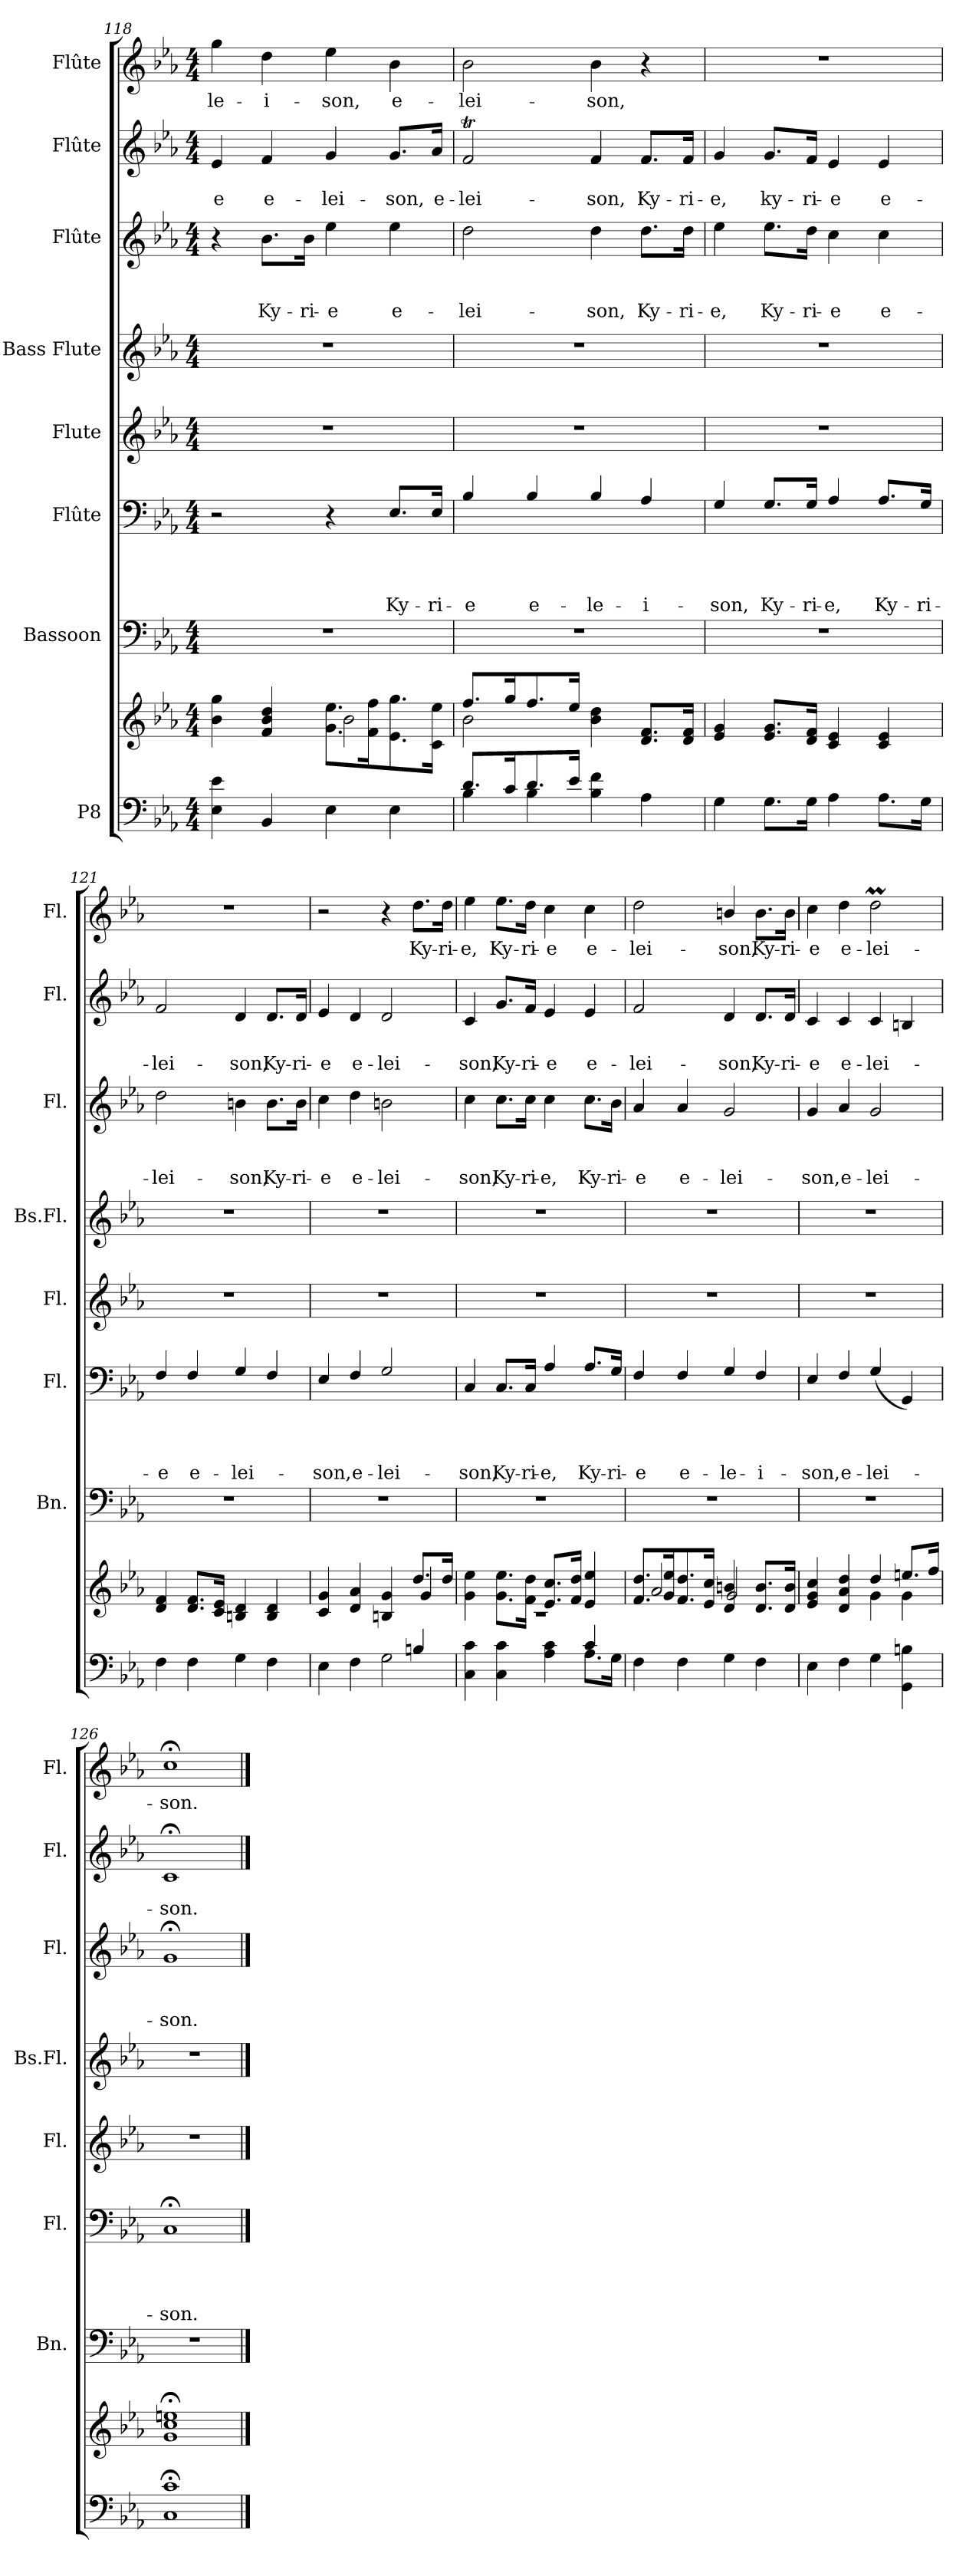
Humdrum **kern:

**kern	**kern	**kern	**kern	**text	**text	**text	**text	**kern	**kern	**kern	**text	**text	**text	**kern	**text	**text	**kern	**text
*part8	*part8	*part7	*part6	*part6	*part6	*part6	*part6	*part5	*part4	*part3	*part3	*part3	*part3	*part2	*part2	*part2	*part1	*part1
*staff9	*staff8	*staff7	*staff6	*staff6	*staff6	*staff6	*staff6	*staff5	*staff4	*staff3	*staff3	*staff3	*staff3	*staff2	*staff2	*staff2	*staff1	*staff1
*I"P8	*	*I"Bassoon	*I"Flûte	*	*	*	*	*I"Flute	*I"Bass Flute	*I"Flûte	*	*	*	*I"Flûte	*	*	*I"Flûte	*
*	*	*I'Bn.	*I'Fl.	*	*	*	*	*I'Fl.	*I'Bs.Fl.	*I'Fl.	*	*	*	*I'Fl.	*	*	*I'Fl.	*
!!LO:PB:g=z
*clefF4	*clefG2	*clefF4	*clefF4	*	*	*	*	*clefG2	*clefG2	*clefG2	*	*	*	*clefG2	*	*	*clefG2	*
*	*	*	*	*	*	*	*	*ITrd7c12	*ITrd7c12	*ITrd7c12	*	*	*	*	*	*	*	*
*k[b-e-a-]	*k[b-e-a-]	*k[b-e-a-]	*k[b-e-a-]	*	*	*	*	*k[b-e-a-]	*k[b-e-a-]	*k[b-e-a-]	*	*	*	*k[b-e-a-]	*	*	*k[b-e-a-]	*
*E-:	*E-:	*E-:	*E-:	*	*	*	*	*E-:	*E-:	*E-:	*	*	*	*E-:	*	*	*E-:	*
*M4/4	*M4/4	*M4/4	*M4/4	*	*	*	*	*M4/4	*M4/4	*M4/4	*	*	*	*M4/4	*	*	*M4/4	*
=118	=118	=118	=118	=118	=118	=118	=118	=118	=118	=118	=118	=118	=118	=118	=118	=118	=118	=118
*^	*^	*	*	*	*	*	*	*	*	*	*	*	*	*	*	*	*	*
!	!	!	!	!	!	!	!	!	!	!	!	!	!	!	!	!	!	!LO:LY:b	!	!LO:LY:b
4E-\ 4e-\	1ryy	4b-\ 4gg\	2ryy	1r	2r	.	.	.	.	1r	1r	4r	.	.	.	4e-/	.	-e	4gg\	-le-
!	!	!	!	!	!	!	!	!	!	!	!	!	!	!	!LO:LY:b	!	!	!LO:LY:b	!	!LO:LY:b
4BB-/	.	4f/ 4b-/ 4dd/	.	.	.	.	.	.	.	.	.	8.B-\L	.	.	Ky-	4f/	.	e-	4dd\	-i-
!	!	!	!	!	!	!	!	!	!	!	!	!	!	!	!LO:LY:b	!	!	!	!	!
.	.	.	.	.	.	.	.	.	.	.	.	16B-\Jk	.	.	-ri-	.	.	.	.	.
!	!	!	!	!	!	!	!	!	!	!	!	!	!	!	!LO:LY:b	!	!	!LO:LY:b	!	!LO:LY:b
4E-\	.	8.g\ 8.ee-\L	2b-\	.	4r	.	.	.	.	.	.	4e-\	.	.	-e	4g/	.	-lei-	4ee-\	-son,
.	.	16f\ 16ff\k	.	.	.	.	.	.	.	.	.	.	.	.	.	.	.	.	.	.
!	!	!	!	!	!	!	!	!	!LO:LY:b	!	!	!	!	!	!LO:LY:b	!	!	!LO:LY:b	!	!LO:LY:b
4E-\	.	8.e-\ 8.gg\	.	.	8.E-/L	.	.	.	Ky-	.	.	4e-\	.	.	e-	8.g/L	.	-son,	4b-\	e-
!	!	!	!	!	!	!	!	!	!LO:LY:b	!	!	!	!	!	!	!	!	!LO:LY:b	!	!
.	.	16c\ 16ee-\Jk	.	.	16E-/Jk	.	.	.	-ri-	.	.	.	.	.	.	16a-/Jk	.	e-	.	.
=119	=119	=119	=119	=119	=119	=119	=119	=119	=119	=119	=119	=119	=119	=119	=119	=119	=119	=119	=119	=119
!	!	!	!	!	!	!	!	!	!LO:LY:b	!	!	!	!	!	!LO:LY:b	!	!	!LO:LY:b	!	!LO:LY:b
8.d/L	4B-\	8.ff/L	2b-\	1r	4B-/	.	.	.	-e	1r	1r	2d\	.	.	-lei-	2fT/	.	-lei-	2b-\	-lei-
16c/k	.	16gg/k	.	.	.	.	.	.	.	.	.	.	.	.	.	.	.	.	.	.
!	!	!	!	!	!	!	!	!	!LO:LY:b	!	!	!	!	!	!	!	!	!	!	!
8.d/	4B-\	8.ff/	.	.	4B-/	.	.	.	e-	.	.	.	.	.	.	.	.	.	.	.
16e-/Jk	.	16ee-/Jk	.	.	.	.	.	.	.	.	.	.	.	.	.	.	.	.	.	.
!	!	!	!	!	!	!	!	!	!LO:LY:b	!	!	!	!	!	!LO:LY:b	!	!	!LO:LY:b	!	!LO:LY:b
4B-\ 4f\	2ryy	4ryy	4b-\ 4dd\	.	4B-/	.	.	.	-le-	.	.	4d\	.	.	-son,	4f/	.	-son,	4b-\	-son,
!	!	!	!	!	!	!	!	!	!LO:LY:b	!	!	!	!	!	!LO:LY:b	!	!	!LO:LY:b	!	!
4A-\	.	8.d/ 8.f/L	4ryy	.	4A-/	.	.	.	-i-	.	.	8.d\L	.	.	Ky-	8.f/L	.	Ky-	4r	.
!	!	!	!	!	!	!	!	!	!	!	!	!	!	!	!LO:LY:b	!	!	!LO:LY:b	!	!
.	.	16d/ 16f/Jk	.	.	.	.	.	.	.	.	.	16d\Jk	.	.	-ri-	16f/Jk	.	-ri-	.	.
=120	=120	=120	=120	=120	=120	=120	=120	=120	=120	=120	=120	=120	=120	=120	=120	=120	=120	=120	=120	=120
!	!	!	!	!	!	!	!	!	!LO:LY:b	!	!	!	!	!	!LO:LY:b	!	!	!LO:LY:b	!	!
4G\	1ryy	4e-/ 4g/	1ryy	1r	4G/	.	.	.	-son,	1r	1r	4e-\	.	.	-e,	4g/	.	-e,	1r	.
!	!	!	!	!	!	!	!	!	!LO:LY:b	!	!	!	!	!	!LO:LY:b	!	!	!LO:LY:b	!	!
8.G\L	.	8.e-/ 8.g/L	.	.	8.G/L	.	.	.	Ky-	.	.	8.e-\L	.	.	Ky-	8.g/L	.	ky-	.	.
!	!	!	!	!	!	!	!	!	!LO:LY:b	!	!	!	!	!	!LO:LY:b	!	!	!LO:LY:b	!	!
16G\Jk	.	16d/ 16f/Jk	.	.	16G/Jk	.	.	.	-ri-	.	.	16d\Jk	.	.	-ri-	16f/Jk	.	-ri-	.	.
!	!	!	!	!	!	!	!	!	!LO:LY:b	!	!	!	!	!	!LO:LY:b	!	!	!LO:LY:b	!	!
4A-\	.	4c/ 4e-/	.	.	4A-/	.	.	.	-e,	.	.	4c\	.	.	-e	4e-/	.	-e	.	.
!	!	!	!	!	!	!	!	!	!LO:LY:b	!	!	!	!	!	!LO:LY:b	!	!	!LO:LY:b	!	!
8.A-\L	.	4c/ 4e-/	.	.	8.A-/L	.	.	.	Ky-	.	.	4c\	.	.	e-	4e-/	.	e-	.	.
!	!	!	!	!	!	!	!	!	!LO:LY:b	!	!	!	!	!	!	!	!	!	!	!
16G\Jk	.	.	.	.	16G/Jk	.	.	.	-ri-	.	.	.	.	.	.	.	.	.	.	.
=121	=121	=121	=121	=121	=121	=121	=121	=121	=121	=121	=121	=121	=121	=121	=121	=121	=121	=121	=121	=121
!	!	!	!	!	!	!	!	!	!LO:LY:b	!	!	!	!	!	!LO:LY:b	!	!	!LO:LY:b	!	!
4F\	1ryy	4d/ 4f/	1ryy	1r	4F/	.	.	.	-e	1r	1r	2d\	.	.	-lei-	2f/	.	-lei-	1r	.
!	!	!	!	!	!	!	!	!	!LO:LY:b	!	!	!	!	!	!	!	!	!	!	!
4F\	.	8.d/ 8.f/L	.	.	4F/	.	.	.	e-	.	.	.	.	.	.	.	.	.	.	.
.	.	16c/ 16e-/Jk	.	.	.	.	.	.	.	.	.	.	.	.	.	.	.	.	.	.
!	!	!	!	!	!	!	!	!	!LO:LY:b	!	!	!	!	!	!LO:LY:b	!	!	!LO:LY:b	!	!
4G\	.	4Bn/ 4d/	.	.	4G/	.	.	.	-lei-	.	.	4Bn\	.	.	-son,	4d/	.	-son,	.	.
!	!	!	!	!	!	!	!	!	!	!	!	!	!	!	!LO:LY:b	!	!	!LO:LY:b	!	!
4F\	.	4B/ 4d/	.	.	4F/	.	.	.	.	.	.	8.B\L	.	.	Ky-	8.d/L	.	Ky-	.	.
!	!	!	!	!	!	!	!	!	!	!	!	!	!	!	!LO:LY:b	!	!	!LO:LY:b	!	!
.	.	.	.	.	.	.	.	.	.	.	.	16B\Jk	.	.	-ri-	16d/Jk	.	-ri-	.	.
=122	=122	=122	=122	=122	=122	=122	=122	=122	=122	=122	=122	=122	=122	=122	=122	=122	=122	=122	=122	=122
!	!	!	!	!	!	!	!	!	!LO:LY:b	!	!	!	!	!	!LO:LY:b	!	!	!LO:LY:b	!	!
4E-\	2.ryy	4c/ 4g/	2.ryy	1r	4E-/	.	.	.	-son,	1r	1r	4c\	.	.	-e	4e-/	.	-e	2r	.
!	!	!	!	!	!	!	!	!	!LO:LY:b	!	!	!	!	!	!LO:LY:b	!	!	!LO:LY:b	!	!
4F\	.	4d/ 4a-/	.	.	4F/	.	.	.	e-	.	.	4d\	.	.	e-	4d/	.	e-	.	.
!	!	!	!	!	!	!	!	!	!LO:LY:b	!	!	!	!	!	!LO:LY:b	!	!	!LO:LY:b	!	!
2G\	.	4Bn/ 4g/	.	.	2G/	.	.	.	-lei-	.	.	2Bn\	.	.	-lei-	2d/	.	-lei-	4r	.
!	!	!	!	!	!	!	!	!	!	!	!	!	!	!	!	!	!	!	!	!LO:LY:b
.	4Bn/	8.dd/L	4g/	.	.	.	.	.	.	.	.	.	.	.	.	.	.	.	8.dd\L	Ky-
!	!	!	!	!	!	!	!	!	!	!	!	!	!	!	!	!	!	!	!	!LO:LY:b
.	.	16dd/Jk	.	.	.	.	.	.	.	.	.	.	.	.	.	.	.	.	16dd\Jk	-ri-
!!LO:PB:g=z
=123	=123	=123	=123	=123	=123	=123	=123	=123	=123	=123	=123	=123	=123	=123	=123	=123	=123	=123	=123	=123
!	!	!	!	!	!	!	!	!	!LO:LY:b	!	!	!	!	!	!LO:LY:b	!	!	!LO:LY:b	!	!LO:LY:b
4C\ 4c\	2.ryy	4g\ 4ee-\	1rc	1r	4C/	.	.	.	-son,	1r	1r	4c\	.	.	-son,	4c/	.	-son,	4ee-\	-e,
!	!	!	!	!	!	!	!	!	!LO:LY:b	!	!	!	!	!	!LO:LY:b	!	!	!LO:LY:b	!	!LO:LY:b
4C\ 4c\	.	8.g\ 8.ee-\L	.	.	8.C/L	.	.	.	Ky-	.	.	8.c\L	.	.	Ky-	8.g/L	.	Ky-	8.ee-\L	Ky-
!	!	!	!	!	!	!	!	!	!LO:LY:b	!	!	!	!	!	!LO:LY:b	!	!	!LO:LY:b	!	!LO:LY:b
.	.	16f\ 16dd\Jk	.	.	16C/Jk	.	.	.	-ri-	.	.	16c\Jk	.	.	-ri-	16f/Jk	.	-ri-	16dd\Jk	-ri-
!	!	!	!	!	!	!	!	!	!LO:LY:b	!	!	!	!	!	!LO:LY:b	!	!	!LO:LY:b	!	!LO:LY:b
4A-\ 4c\	.	8.e-/ 8.cc/L	.	.	4A-/	.	.	.	-e,	.	.	4c\	.	.	-e,	4e-/	.	-e	4cc\	-e
.	.	16f/ 16dd/Jk	.	.	.	.	.	.	.	.	.	.	.	.	.	.	.	.	.	.
!	!	!	!	!	!	!	!	!	!LO:LY:b	!	!	!	!	!	!LO:LY:b	!	!	!LO:LY:b	!	!LO:LY:b
8.A-\L	4c/	4e-/ 4ee-/	.	.	8.A-/L	.	.	.	Ky-	.	.	8.c\L	.	.	Ky-	4e-/	.	e-	4cc\	e-
!	!	!	!	!	!	!	!	!	!LO:LY:b	!	!	!	!	!	!LO:LY:b	!	!	!	!	!
16G\Jk	.	.	.	.	16G/Jk	.	.	.	-ri-	.	.	16B-\Jk	.	.	-ri-	.	.	.	.	.
=124	=124	=124	=124	=124	=124	=124	=124	=124	=124	=124	=124	=124	=124	=124	=124	=124	=124	=124	=124	=124
!	!	!	!	!	!	!	!	!	!LO:LY:b	!	!	!	!	!	!LO:LY:b	!	!	!LO:LY:b	!	!LO:LY:b
4F\	1ryy	8.f/ 8.dd/L	2a-/	1r	4F/	.	.	.	-e	1r	1r	4A-/	.	.	-e	2f/	.	-lei-	2dd\	-lei-
.	.	16g/ 16ee-/k	.	.	.	.	.	.	.	.	.	.	.	.	.	.	.	.	.	.
!	!	!	!	!	!	!	!	!	!LO:LY:b	!	!	!	!	!	!LO:LY:b	!	!	!	!	!
4F\	.	8.f/ 8.dd/	.	.	4F/	.	.	.	e-	.	.	4A-/	.	.	e-	.	.	.	.	.
.	.	16e-/ 16cc/Jk	.	.	.	.	.	.	.	.	.	.	.	.	.	.	.	.	.	.
!	!	!	!	!	!	!	!	!	!LO:LY:b	!	!	!	!	!	!LO:LY:b	!	!	!LO:LY:b	!	!LO:LY:b
4G\	.	4d/ 4bn/	2g/	.	4G/	.	.	.	-le-	.	.	2G/	.	.	-lei-	4d/	.	-son,	4bn/	-son,
!	!	!	!	!	!	!	!	!	!LO:LY:b	!	!	!	!	!	!	!	!	!LO:LY:b	!	!LO:LY:b
4F\	.	8.d/ 8.b/L	.	.	4F/	.	.	.	-i-	.	.	.	.	.	.	8.d/L	.	Ky-	8.b\L	Ky-
!	!	!	!	!	!	!	!	!	!	!	!	!	!	!	!	!	!	!LO:LY:b	!	!LO:LY:b
.	.	16d/ 16b/Jk	.	.	.	.	.	.	.	.	.	.	.	.	.	16d/Jk	.	-ri-	16b\Jk	-ri-
=125	=125	=125	=125	=125	=125	=125	=125	=125	=125	=125	=125	=125	=125	=125	=125	=125	=125	=125	=125	=125
!	!	!	!	!	!	!	!	!	!LO:LY:b	!	!	!	!	!	!LO:LY:b	!	!	!LO:LY:b	!	!LO:LY:b
4E-\	1ryy	4e-/ 4g/ 4cc/	2ryy	1r	4E-/	.	.	.	-son,	1r	1r	4G/	.	.	-son,	4c/	.	-e	4cc\	-e
!	!	!	!	!	!	!	!	!	!LO:LY:b	!	!	!	!	!	!LO:LY:b	!	!	!LO:LY:b	!	!LO:LY:b
4F\	.	4d/ 4a-/ 4dd/	.	.	4F/	.	.	.	e-	.	.	4A-/	.	.	e-	4c/	.	e-	4dd\	e-
!	!	!	!	!	!	!	!	!	!LO:LY:b	!	!	!	!	!	!LO:LY:b	!	!	!LO:LY:b	!	!LO:LY:b
4G\	.	4dd/	4g\	.	(>4G/	.	.	.	-lei-	.	.	2G/	.	.	-lei-	4c/	.	-lei-	2ddm\	-lei-
4GG\ 4Bn\	.	8.een/L	4g\	.	4GG/)	.	.	.	.	.	.	.	.	.	.	4Bn/	.	.	.	.
.	.	16ff/Jk	.	.	.	.	.	.	.	.	.	.	.	.	.	.	.	.	.	.
=126	=126	=126	=126	=126	=126	=126	=126	=126	=126	=126	=126	=126	=126	=126	=126	=126	=126	=126	=126	=126
!	!	!	!	!	!	!	!	!	!LO:LY:b	!	!	!	!	!	!LO:LY:b	!	!	!LO:LY:b	!	!LO:LY:b
1C;< 1c;<	1ryy	1g;< 1cc;< 1een;<	1ryy	1r	1C;	.	.	.	-son.	1r	1r	1G;	.	.	-son.	1c;	.	-son.	1cc;<	-son.
*v	*v	*	*	*	*	*	*	*	*	*	*	*	*	*	*	*	*	*	*	*
*	*v	*v	*	*	*	*	*	*	*	*	*	*	*	*	*	*	*	*	*
==	==	==	==	==	==	==	==	==	==	==	==	==	==	==	==	==	==	==
*-	*-	*-	*-	*-	*-	*-	*-	*-	*-	*-	*-	*-	*-	*-	*-	*-	*-	*-
